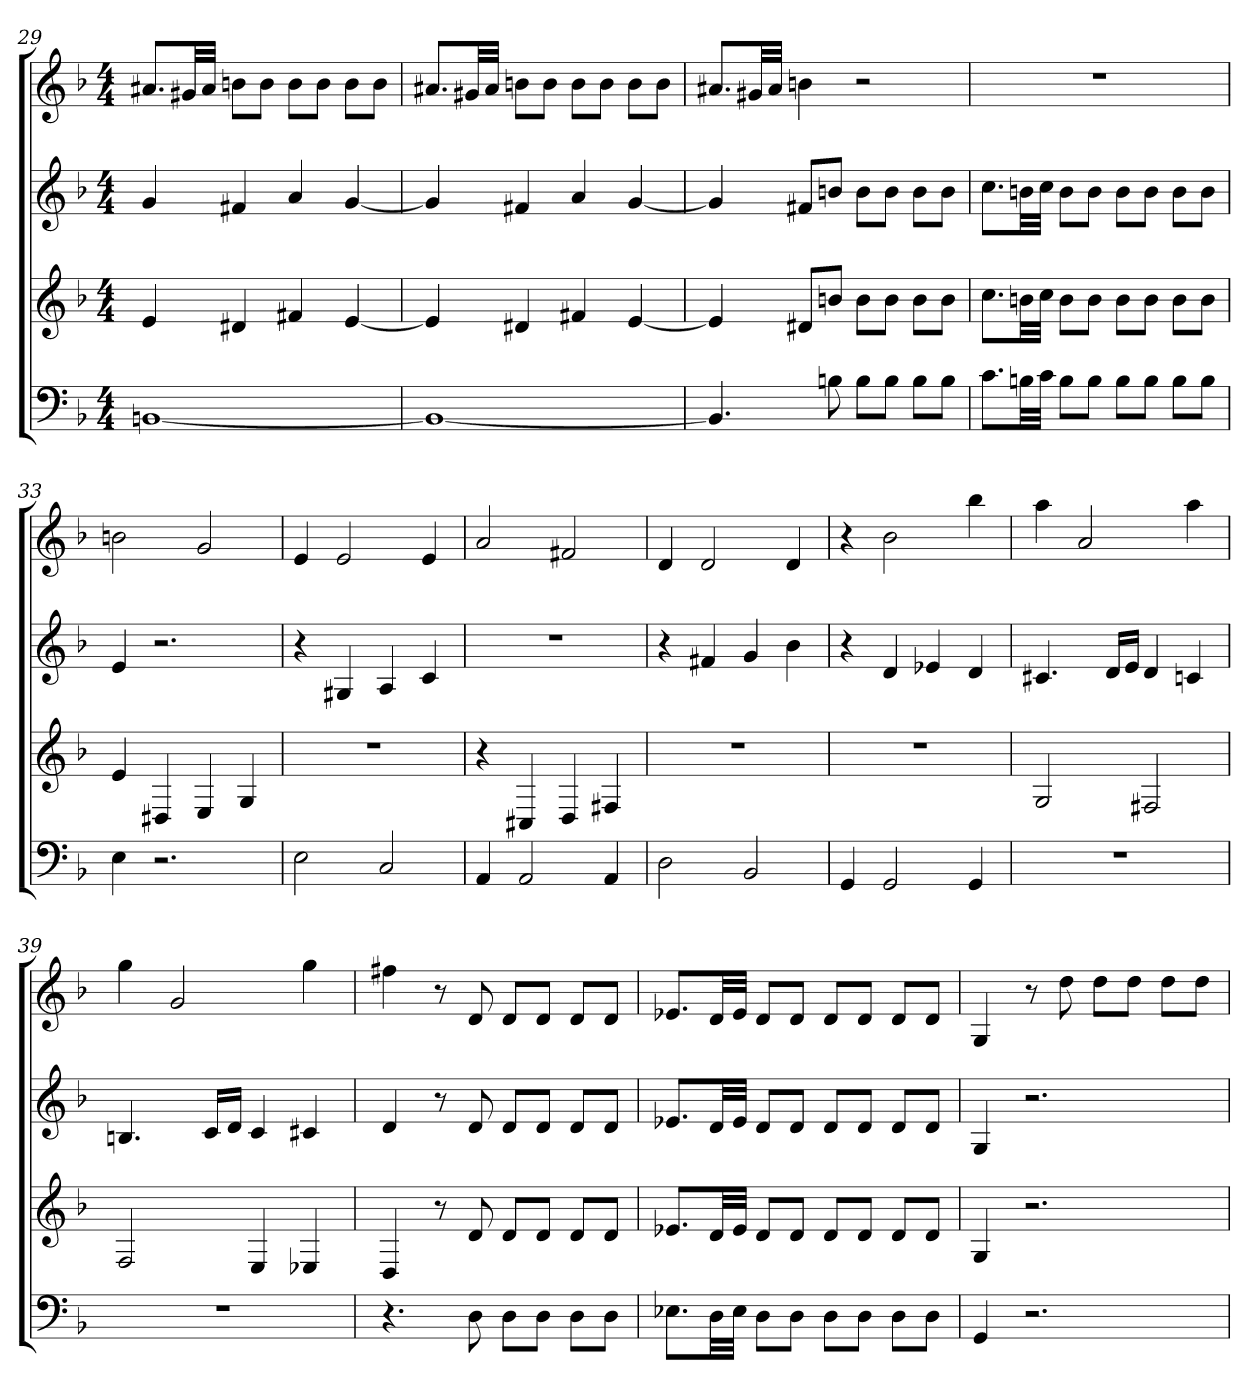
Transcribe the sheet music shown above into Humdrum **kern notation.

**kern	**kern	**kern	**kern
*part4	*part3	*part2	*part1
*staff4	*staff3	*staff2	*staff1
*k[b-]	*k[b-]	*k[b-]	*k[b-]
*d:	*d:	*d:	*d:
*M4/4	*M4/4	*M4/4	*M4/4
=29	=29	=29	=29
[1BBn	4e	4g	8.a#XL
.	.	.	32g#XLL
.	.	.	32a#JJJ
.	4d#X	4f#X	8bnL
.	.	.	8bJ
.	4f#X	4a	8bL
.	.	.	8bJ
.	[4e	[4g	8bL
.	.	.	8bJ
=30	=30	=30	=30
1BB_	4e]	4g]	8.a#XL
.	.	.	32g#XLL
.	.	.	32a#JJJ
.	4d#X	4f#X	8bnL
.	.	.	8bJ
.	4f#X	4a	8bL
.	.	.	8bJ
.	[4e	[4g	8bL
.	.	.	8bJ
=31	=31	=31	=31
4.BB]	4e]	4g]	8.a#XL
.	.	.	32g#XLL
.	.	.	32a#JJJ
.	8d#XL	8f#XL	4bn
8Bn	8bnJ	8bnJ	.
8BL	8bL	8bL	2r
8BJ	8bJ	8bJ	.
8BL	8bL	8bL	.
8BJ	8bJ	8bJ	.
=32	=32	=32	=32
8.cL	8.ccL	8.ccL	1r
32BnLL	32bnLL	32bnLL	.
32cJJJ	32ccJJJ	32ccJJJ	.
8BL	8bL	8bL	.
8BJ	8bJ	8bJ	.
8BL	8bL	8bL	.
8BJ	8bJ	8bJ	.
8BL	8bL	8bL	.
8BJ	8bJ	8bJ	.
=33	=33	=33	=33
4E	4e	4e	2bn
2.r	4D#X	2.r	.
.	4E	.	2g
.	4G	.	.
=34	=34	=34	=34
2E	1r	4r	4e
.	.	4G#X	2e
2C	.	4A	.
.	.	4c	4e
=35	=35	=35	=35
4AA	4r	1r	2a
2AA	4C#X	.	.
.	4D	.	2f#X
4AA	4F#X	.	.
=36	=36	=36	=36
2D	1r	4r	4d
.	.	4f#X	2d
2BB-	.	4g	.
.	.	4b-	4d
=37	=37	=37	=37
4GG	1r	4r	4r
2GG	.	4d	2b-
.	.	4e-X	.
4GG	.	4d	4bb-
=38	=38	=38	=38
1r	2G	4.c#X	4aa
.	.	.	2a
.	.	16dLL	.
.	.	16eJJ	.
.	2F#X	4d	.
.	.	4cn	4aa
=39	=39	=39	=39
1r	2F	4.Bn	4gg
.	.	.	2g
.	.	16cLL	.
.	.	16dJJ	.
.	4E	4c	.
.	4E-X	4c#X	4gg
=40	=40	=40	=40
4.r	4D	4d	4ff#X
.	8r	8r	8r
8D	8d	8d	8d
8DL	8dL	8dL	8dL
8DJ	8dJ	8dJ	8dJ
8DL	8dL	8dL	8dL
8DJ	8dJ	8dJ	8dJ
=41	=41	=41	=41
8.E-XL	8.e-XL	8.e-XL	8.e-XL
32DLL	32dLL	32dLL	32dLL
32E-JJJ	32e-JJJ	32e-JJJ	32e-JJJ
8DL	8dL	8dL	8dL
8DJ	8dJ	8dJ	8dJ
8DL	8dL	8dL	8dL
8DJ	8dJ	8dJ	8dJ
8DL	8dL	8dL	8dL
8DJ	8dJ	8dJ	8dJ
=42	=42	=42	=42
4GG	4G	4G	4G
2.r	2.r	2.r	8r
.	.	.	8dd
.	.	.	8ddL
.	.	.	8ddJ
.	.	.	8ddL
.	.	.	8ddJ
=	=	=	=
*-	*-	*-	*-
